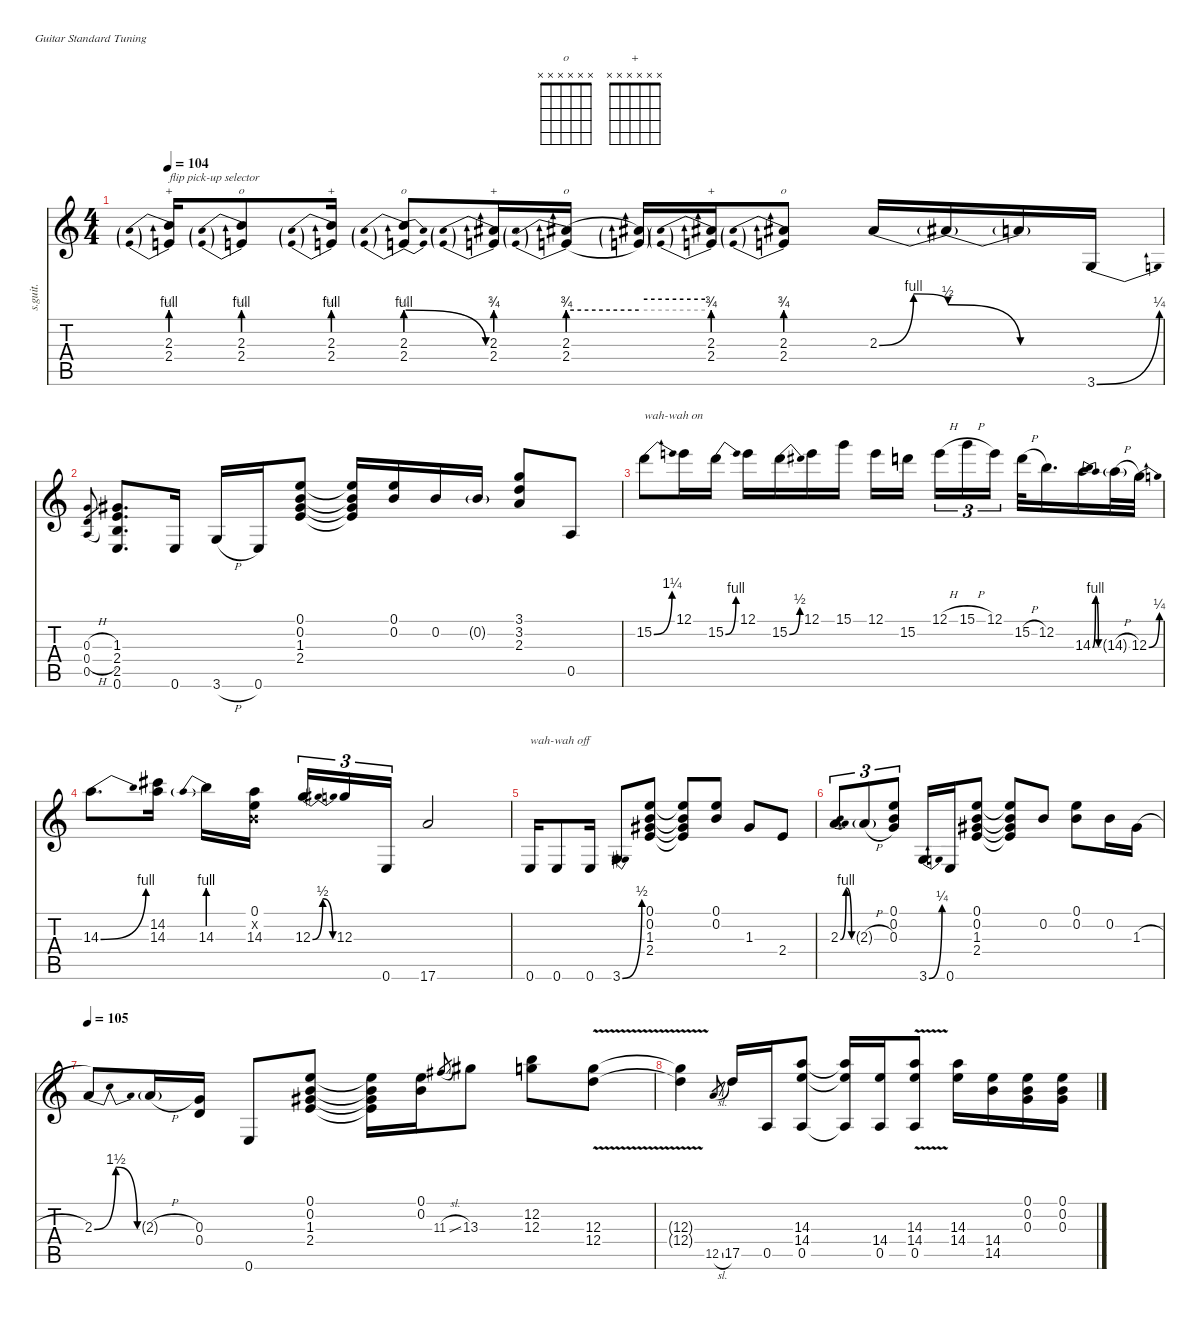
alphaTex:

\defaultSystemsLayout 4
\hideDynamics
\bracketExtendMode nobrackets
\otherSystemsTrackNameOrientation horizontal
\track ("Guitar (Jimi Hendrix)" "s.guit.") {instrument acousticguitarsteel}
\staff {score tabs}
\tuning (E4 B3 G3 D3 A2 E2)
\chord ("o" x x x x x x)
\chord ("+" x x x x x x)
\ts (4 4)
\tempo 104
\clef g2
\ks c
(2.3{be (prebend 0 4 60 4)} 2.4{be (prebend 0 1 60 1)}).16{ch "+" txt "flip pick-up selector" dy mf beam Up} (2.3{be (prebend 0 4 60 4)} 2.4{be (prebend 0 1 60 1)}).8{ch "o" dy ff beam Up} (2.3{be (prebend 0 4 60 4)} 2.4{be (prebend 0 1 60 1)}).16{ch "+" dy mf beam Up} (2.3{be (prebendrelease 0 4 30 0)} 2.4{be (prebendrelease 0 1 30 0)}).8{ch "o" dy ff beam Up} (2.3{be (prebend 0 3 60 3)} 2.4{be (prebend 0 1 60 1)}).16{ch "+" dy mf beam Up} (2.3{be (prebend 0 3 60 3)} 2.4{be (prebend 0 1 60 1)}).16{ch "o" dy ff beam Up} (2.3{be (hold 0 3 60 3) t} 2.4{be (hold 0 1 60 1) t}).16{dy f beam Up} (2.3{be (prebend 0 3 60 3)} 2.4{be (prebend 0 1 60 1)}).16{ch "+" dy mf beam Up} (2.3{be (prebend 0 3 60 3)} 2.4{be (prebend 0 1 60 1)}).8{ch "o" dy ff beam Up} 2.3{be (bendrelease 0 0 30 4 30 4 60 2)}.16{beam Up} 2.3{be (release 0 2 60 0) t}.16{dy f beam Up} 2.3{be (hold 0 0 60 0) t}.16{beam Up} 3.6{be (bend 0 0 30 1)}.16{beam Up} |
(0.3{h} 0.4{h} 0.5{h}).8{gr dy mp beam Up} (1.3{acc #} 2.4 2.5 0.6).8{d dy f beam Up} 0.6.16{beam Up} 3.6{h}.16{beam Up} 0.6.16{beam Up} (0.1 0.2 1.3{acc #} 2.4).8{beam Up} (0.1{t} 0.2{t} 1.3{t acc #} 2.4{t}).16{beam Up} (0.1 0.2).16{beam Up} 0.2.16{beam Up} 0.2{g}.16{dy mf beam Up} (3.1 3.2 2.3).8{dy f beam Up} 0.5.8{beam Up} |
15.2{be (bend 0 0 30 5)}.8{txt "wah-wah on" dy ff beam Down} 12.1.16{dy f beam Down} 15.2{be (bend 0 0 30 4)}.16{beam Down} 12.1.16{beam Down} 15.2{be (bend 0 0 30 2)}.16{beam Down} 12.1.16{beam Down} 15.1.16{beam Down} 12.1.16{beam Down} 15.2.16{beam Down} 12.1{h}.16{tu (3 2) beam Down} 15.1{h}.16{tu (3 2) beam Down} 12.1.16{tu (3 2) beam Down} 15.2{h}.32{beam Down} 12.2.16{d beam Down} 14.3{be (bendrelease 0 0 15 4 30 4 60 0)}.16{beam Down} 14.3{h g}.32{beam Down} 12.3{be (bend 0 0 30 1)}.32{beam Down} |
14.3{be (bend 0 0 19.999999199999998 4)}.8{d beam Down} (14.2{acc #} 14.3).16{beam Down} 14.3{be (prebend 0 4 60 4)}.16{beam Down} (0.1 0.2{x} 14.3).16{dy mf beam Down} 12.3{be (bendrelease 0 0 30 2 50.0000016 2 60 0)}.16{tu (3 2) dy f beam Up} 12.3.16{tu (3 2) dy mf beam Up} 0.6.16{tu (3 2) dy f beam Up} 17.6.2{beam Up} |
0.6.16{txt "wah-wah off" dy ff beam Up} 0.6.8{dy f beam Up} 0.6.16{beam Up} 3.6{be (bend 0 0 30 2)}.8{beam Up} (0.1 0.2 1.3{acc #} 2.4).8{dy ff beam Up} (0.1{t} 0.2{t} 1.3{t acc #} 2.4{t}).8{dy f beam Up} (0.1 0.2).8{beam Up} 1.3{acc #}.8{beam Up} 2.4.8{beam Up} |
2.3{be (bendrelease 0 0 15 4 30 4 60 0)}.8{tu (3 2) dy ff beam Up} 2.3{h g}.8{tu (3 2) dy f beam Up} (0.1 0.2 0.3).8{tu (3 2) dy mf beam Up} 3.6{be (bend 0 0 30 1)}.16{dy f beam Up} 0.6.16{dy mf beam Up} (0.1 0.2 1.3{acc #} 2.4).8{dy ff beam Up} (0.1{t} 0.2{t} 1.3{t acc #} 2.4{t}).8{dy f beam Up} 0.2.8{beam Up} (0.1 0.2).8{beam Down} 0.2.16{beam Down} 1.3{h acc #}.16{beam Down} |
\tempo 105
2.3{be (bendrelease 0 0 15 6 30 6 60 0)}.8{dy ff beam Up} 2.3{h g}.16{dy f beam Up} (0.3 0.4).16{beam Up} 0.6.8{beam Up} (0.1 0.2 1.3{acc #} 2.4).8{dy ff beam Up} (0.1{t} 0.2{t} 1.3{t acc #} 2.4{t}).16{dy f beam Down} (0.1 0.2).16{beam Down} 11.3{sl acc #}.8{gr dy mp beam Up} 13.3{acc #}.8{dy f beam Down} (12.2 12.3).8{beam Down} (12.3{v} 12.4{v}).8{dy ff beam Down} |
(12.3{v t} 12.4{v t}).4{dy f beam Down} 12.5{sl}.8{gr dy mp beam Up} 17.5.16{dy f beam Up} 0.5.16{beam Up} (14.3 14.4 0.5).8{dy ff beam Up} (14.3{t} 14.4{t} 0.5{t}).16{dy f beam Up} (14.4 0.5).16{beam Up} (14.3{v} 14.4{v} 0.5{v}).8{beam Up} (14.3 14.4).16{dy ff beam Down} (14.4 14.5).16{dy f beam Down} (0.1 0.2 0.3).16{beam Down} (0.1 0.2 0.3).16{beam Down}
